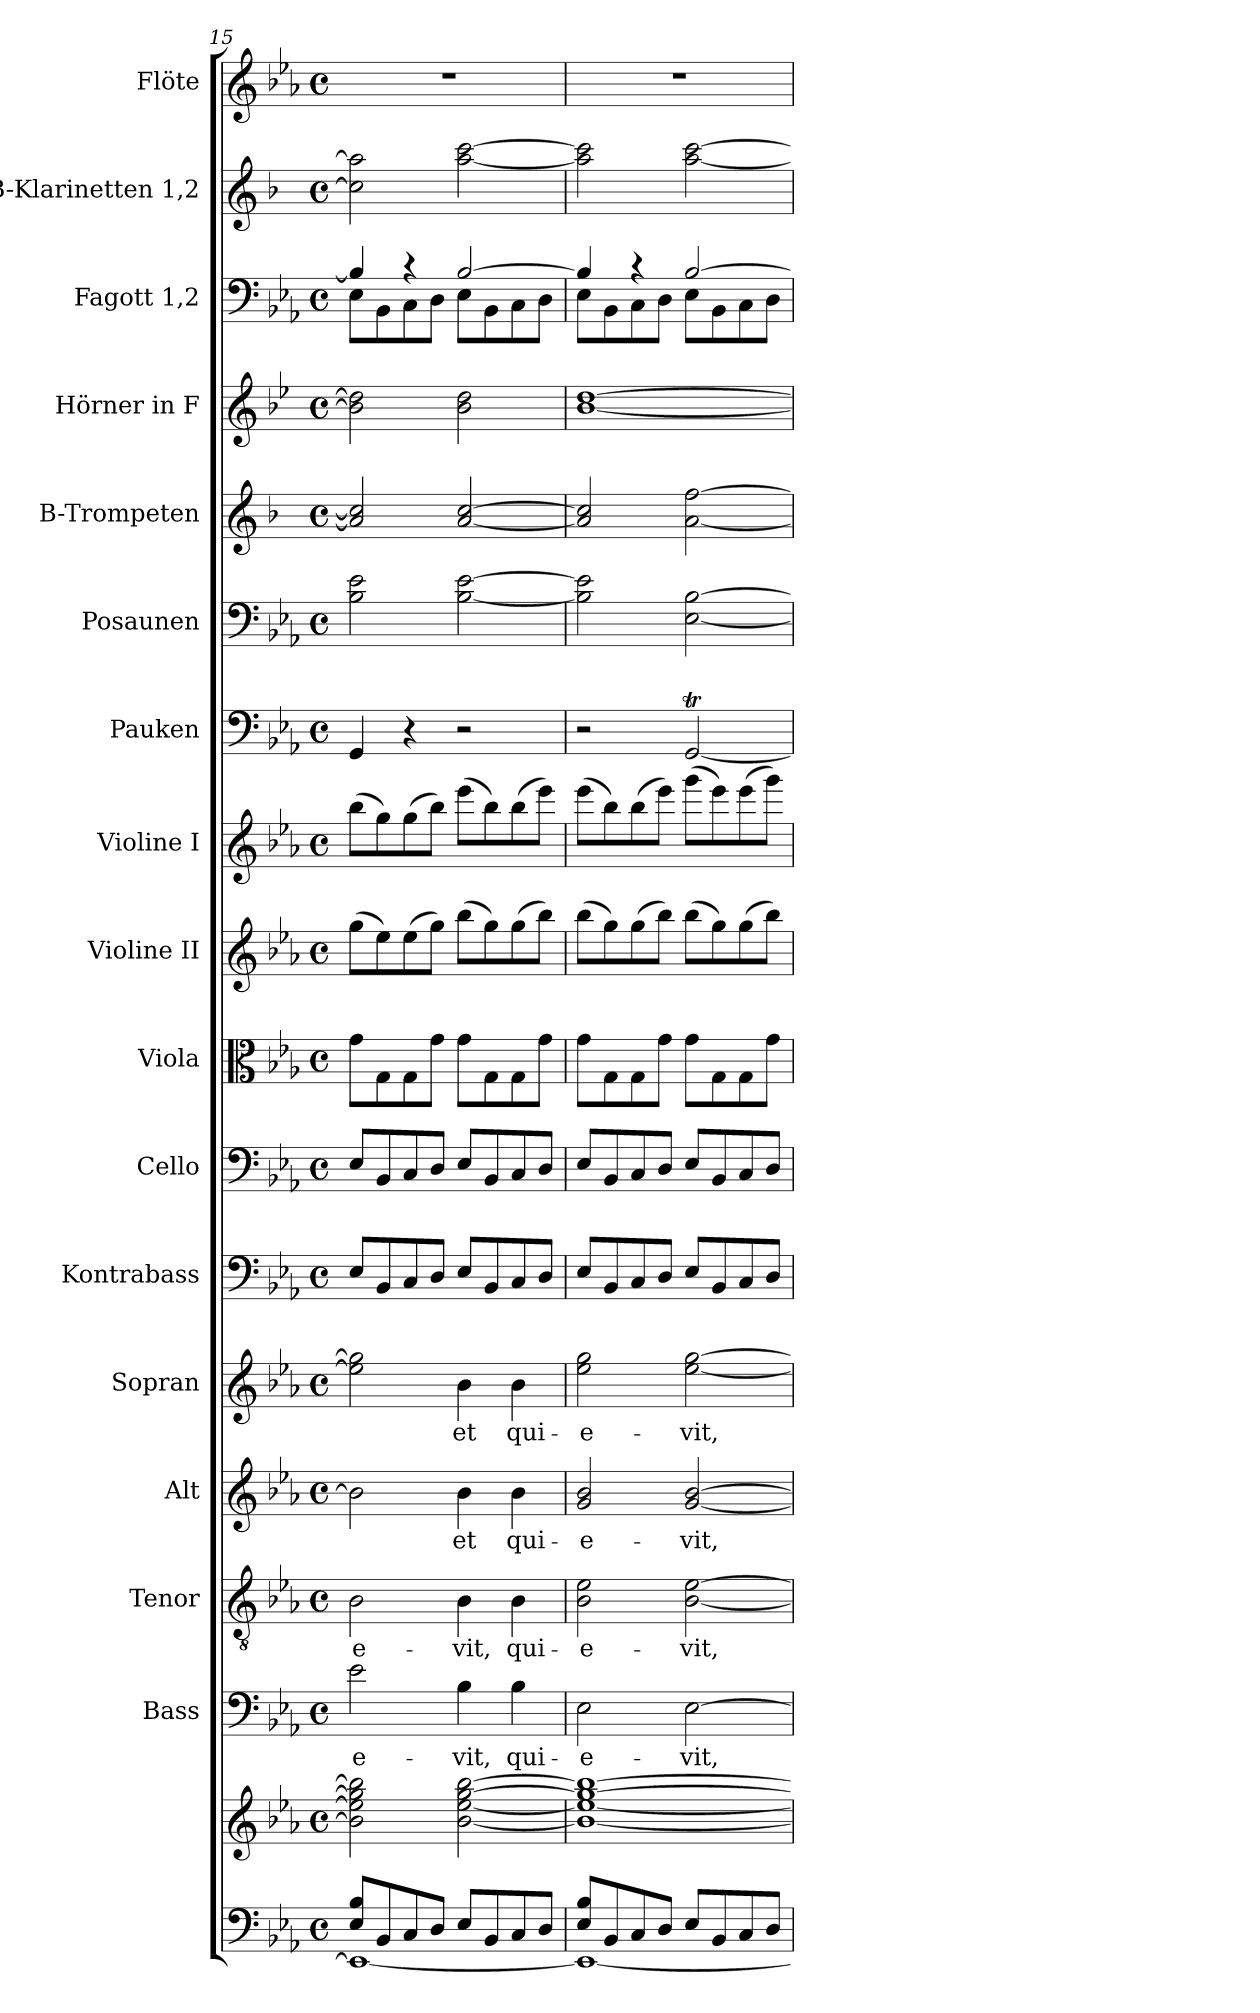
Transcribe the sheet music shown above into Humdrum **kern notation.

**kern	**kern	**kern	**text	**kern	**text	**kern	**text	**kern	**text	**kern	**kern	**kern	**kern	**kern	**kern	**kern	**kern	**kern	**kern	**kern	**kern
*part17	*part17	*part16	*part16	*part15	*part15	*part14	*part14	*part13	*part13	*part12	*part11	*part10	*part9	*part8	*part7	*part6	*part5	*part4	*part3	*part2	*part1
*staff18	*staff17	*staff16	*staff16	*staff15	*staff15	*staff14	*staff14	*staff13	*staff13	*staff12	*staff11	*staff10	*staff9	*staff8	*staff7	*staff6	*staff5	*staff4	*staff3	*staff2	*staff1
*	*	*I"Bass	*	*I"Tenor	*	*I"Alt	*	*I"Sopran	*	*I"Kontrabass	*I"Cello	*I"Viola	*I"Violine II	*I"Violine I	*I"Pauken	*I"Posaunen	*I"B-Trompeten	*I"Hörner in F	*I"Fagott 1,2	*I"B-Klarinetten 1,2	*I"Flöte
*	*	*I'B.	*	*I'T.	*	*I'A.	*	*I'S.	*	*I'Kb.	*	*I'Vla.	*I'Vl. II	*I'Vl. I	*I'Pk.	*I'Pos.	*I'B Trp.	*	*I'Fg.	*I'Kl.	*I'Fl.
*clefF4	*clefG2	*clefF4	*	*clefGv2	*	*clefG2	*	*clefG2	*	*clefF4	*clefF4	*clefC3	*clefG2	*clefG2	*clefF4	*clefF4	*clefG2	*clefG2	*clefF4	*clefG2	*clefG2
*	*	*	*	*	*	*	*	*	*	*ITrd7c12	*	*	*	*	*	*	*ITrd1c2	*ITrd4c7	*	*ITrd1c2	*
*k[b-e-a-]	*k[b-e-a-]	*k[b-e-a-]	*	*k[b-e-a-]	*	*k[b-e-a-]	*	*k[b-e-a-]	*	*k[b-e-a-]	*k[b-e-a-]	*k[b-e-a-]	*k[b-e-a-]	*k[b-e-a-]	*k[b-e-a-]	*k[b-e-a-]	*k[b-e-a-]	*k[b-e-a-]	*k[b-e-a-]	*k[b-e-a-]	*k[b-e-a-]
*E-:	*E-:	*E-:	*	*E-:	*	*E-:	*	*E-:	*	*E-:	*E-:	*E-:	*E-:	*E-:	*E-:	*E-:	*E-:	*E-:	*E-:	*E-:	*E-:
*M4/4	*M4/4	*M4/4	*	*M4/4	*	*M4/4	*	*M4/4	*	*M4/4	*M4/4	*M4/4	*M4/4	*M4/4	*M4/4	*M4/4	*M4/4	*M4/4	*M4/4	*M4/4	*M4/4
*met(c)	*met(c)	*met(c)	*	*met(c)	*	*met(c)	*	*met(c)	*	*met(c)	*met(c)	*met(c)	*met(c)	*met(c)	*met(c)	*met(c)	*met(c)	*met(c)	*met(c)	*met(c)	*met(c)
=15	=15	=15	=15	=15	=15	=15	=15	=15	=15	=15	=15	=15	=15	=15	=15	=15	=15	=15	=15	=15	=15
*^	*	*	*	*	*	*	*	*	*	*	*	*	*	*	*	*	*	*	*	*	*
!	!	!	!	!LO:LY:b	!	!LO:LY:b	!	!	!	!	!	!	!	!	!	!	!	!	!	!	!	!
*	*	*	*	*	*	*	*	*	*	*	*	*	*	*	*	*	*	*	*	*^	*	*
8E-/ 8B-/L	1EE-_	2b-\] 2ee-\] 2gg\] 2bb-\]	2e-\	-e-	2B-\	-e-	2b-\]	.	2ee-\] 2gg\]	.	8EE-/L	8E-/L	8g\L	(>8gg\L	(>8bb-\L	4GG/	2B-\ 2e-\	2g/] 2b-/]	2e-\] 2g\]	4B-/]	8E-\L	2b-\] 2gg\]	1r
8BB-/	.	.	.	.	.	.	.	.	.	.	8BBB-/	8BB-/	8G\	8ee-\)	8gg\)	.	.	.	.	.	8BB-\	.	.
8C/	.	.	.	.	.	.	.	.	.	.	8CC/	8C/	8G\	(>8ee-\	(>8gg\	4r	.	.	.	4rB	8C\	.	.
8D/J	.	.	.	.	.	.	.	.	.	.	8DD/J	8D/J	8g\J	8gg\J)	8bb-\J)	.	.	.	.	.	8D\J	.	.
!	!	!	!	!LO:LY:b	!	!LO:LY:b	!	!LO:LY:b	!	!LO:LY:b	!	!	!	!	!	!	!	!	!	!	!	!	!
8E-/L	.	[2b-\ [2ee-\ [2gg\ [2bb-\	4B-\	-vit,	4B-\	-vit,	4b-\	et	4b-\	et	8EE-/L	8E-/L	8g\L	(>8bb-\L	(>8eee-\L	2r	[2B-\ [2e-\	[2g/ [2b-/	2e-\ 2g\	[>2B-/	8E-\L	[2gg\ [2bb-\	.
8BB-/	.	.	.	.	.	.	.	.	.	.	8BBB-/	8BB-/	8G\	8gg\)	8bb-\)	.	.	.	.	.	8BB-\	.	.
!	!	!	!	!LO:LY:b	!	!LO:LY:b	!	!LO:LY:b	!	!LO:LY:b	!	!	!	!	!	!	!	!	!	!	!	!	!
8C/	.	.	4B-\	qui-	4B-\	qui-	4b-\	qui-	4b-\	qui-	8CC/	8C/	8G\	(>8gg\	(>8bb-\	.	.	.	.	.	8C\	.	.
8D/J	.	.	.	.	.	.	.	.	.	.	8DD/J	8D/J	8g\J	8bb-\J)	8eee-\J)	.	.	.	.	.	8D\J	.	.
=16	=16	=16	=16	=16	=16	=16	=16	=16	=16	=16	=16	=16	=16	=16	=16	=16	=16	=16	=16	=16	=16	=16	=16
!	!	!	!	!LO:LY:b	!	!LO:LY:b	!	!LO:LY:b	!	!LO:LY:b	!	!	!	!	!	!	!	!	!	!	!	!	!
8E-/ 8B-/L	1EE-_	1b-_ 1ee-_ 1gg_ 1bb-_	2E-\	-e-	2B-\ 2e-\	-e-	2g/ 2b-/	-e-	2ee-\ 2gg\	-e-	8EE-/L	8E-/L	8g\L	(>8bb-\L	(>8eee-\L	2r	2B-\] 2e-\]	2g/] 2b-/]	[1e- [1g	4B-/]	8E-\L	2gg\] 2bb-\]	1r
8BB-/	.	.	.	.	.	.	.	.	.	.	8BBB-/	8BB-/	8G\	8gg\)	8bb-\)	.	.	.	.	.	8BB-\	.	.
8C/	.	.	.	.	.	.	.	.	.	.	8CC/	8C/	8G\	(>8gg\	(>8bb-\	.	.	.	.	4rB	8C\	.	.
8D/J	.	.	.	.	.	.	.	.	.	.	8DD/J	8D/J	8g\J	8bb-\J)	8eee-\J)	.	.	.	.	.	8D\J	.	.
!	!	!	!	!LO:LY:b	!	!LO:LY:b	!	!LO:LY:b	!	!LO:LY:b	!	!	!	!	!	!	!	!	!	!	!	!	!
8E-/L	.	.	[2E-\	-vit,	[2B-\ [2e-\	-vit,	[2g/ [2b-/	-vit,	[2ee-\ [2gg\	-vit,	8EE-/L	8E-/L	8g\L	(>8bb-\L	(>8ggg\L	[2GGt/	[2E-\ [2B-\	[2g\ [2ee-\	.	[>2B-/	8E-\L	[2gg\ [2bb-\	.
8BB-/	.	.	.	.	.	.	.	.	.	.	8BBB-/	8BB-/	8G\	8gg\)	8eee-\)	.	.	.	.	.	8BB-\	.	.
8C/	.	.	.	.	.	.	.	.	.	.	8CC/	8C/	8G\	(>8gg\	(>8eee-\	.	.	.	.	.	8C\	.	.
8D/J	.	.	.	.	.	.	.	.	.	.	8DD/J	8D/J	8g\J	8bb-\J)	8ggg\J)	.	.	.	.	.	8D\J	.	.
*v	*v	*	*	*	*	*	*	*	*	*	*	*	*	*	*	*	*	*	*	*v	*v	*	*
=	=	=	=	=	=	=	=	=	=	=	=	=	=	=	=	=	=	=	=	=	=
*-	*-	*-	*-	*-	*-	*-	*-	*-	*-	*-	*-	*-	*-	*-	*-	*-	*-	*-	*-	*-	*-
